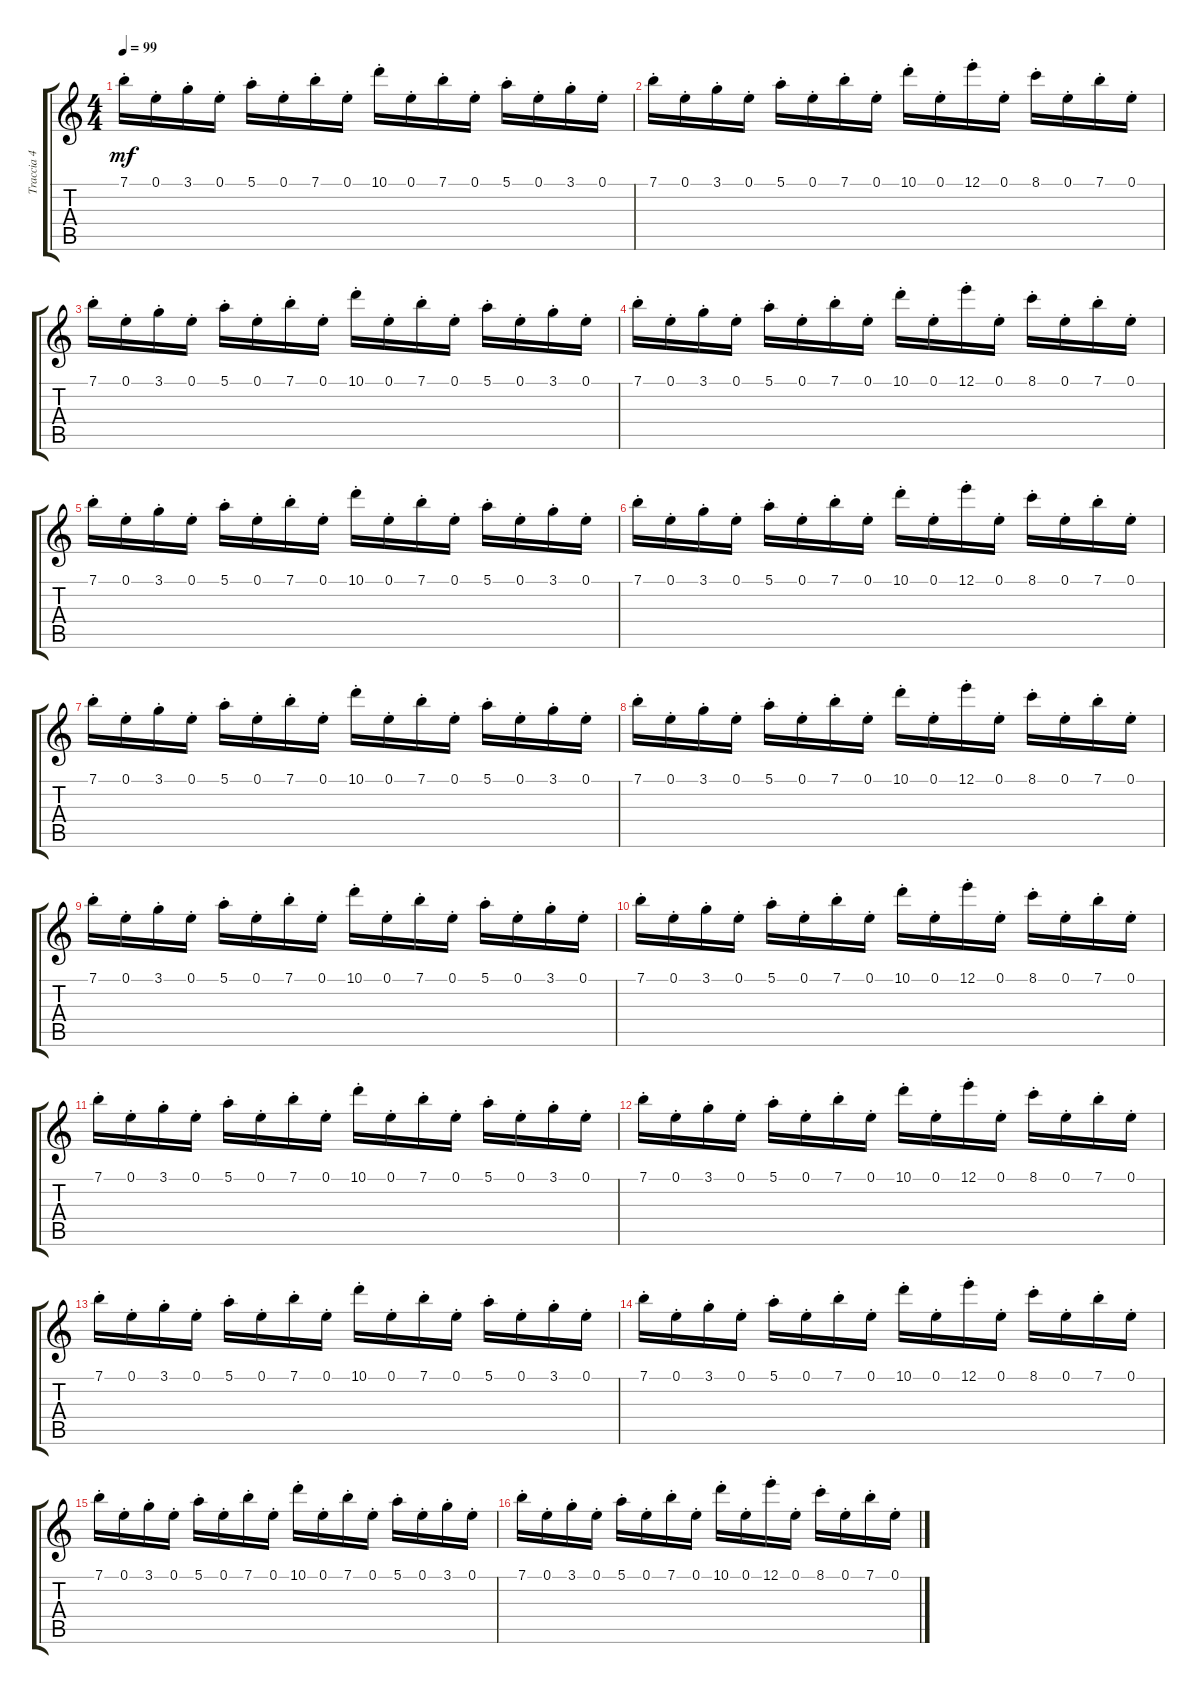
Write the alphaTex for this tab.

\track ("Traccia 4" "Traccia 4") {instrument overdrivenguitar}
\staff {score tabs}
\tuning (E4 B3 G3 D3 A2 E2) {hide}
\ts (4 4)
\tempo 99
\clef g2
\ks c
7.1{st}.16{dy mf} 0.1{st}.16 3.1{st}.16 0.1{st}.16 5.1{st}.16 0.1{st}.16 7.1{st}.16 0.1{st}.16 10.1{st}.16 0.1{st}.16 7.1{st}.16 0.1{st}.16 5.1{st}.16 0.1{st}.16 3.1{st}.16 0.1{st}.16 |
7.1{st}.16 0.1{st}.16 3.1{st}.16 0.1{st}.16 5.1{st}.16 0.1{st}.16 7.1{st}.16 0.1{st}.16 10.1{st}.16 0.1{st}.16 12.1{st}.16 0.1{st}.16 8.1{st}.16 0.1{st}.16 7.1{st}.16 0.1{st}.16 |
7.1{st}.16 0.1{st}.16 3.1{st}.16 0.1{st}.16 5.1{st}.16 0.1{st}.16 7.1{st}.16 0.1{st}.16 10.1{st}.16 0.1{st}.16 7.1{st}.16 0.1{st}.16 5.1{st}.16 0.1{st}.16 3.1{st}.16 0.1{st}.16 |
7.1{st}.16 0.1{st}.16 3.1{st}.16 0.1{st}.16 5.1{st}.16 0.1{st}.16 7.1{st}.16 0.1{st}.16 10.1{st}.16 0.1{st}.16 12.1{st}.16 0.1{st}.16 8.1{st}.16 0.1{st}.16 7.1{st}.16 0.1{st}.16 |
7.1{st}.16 0.1{st}.16 3.1{st}.16 0.1{st}.16 5.1{st}.16 0.1{st}.16 7.1{st}.16 0.1{st}.16 10.1{st}.16 0.1{st}.16 7.1{st}.16 0.1{st}.16 5.1{st}.16 0.1{st}.16 3.1{st}.16 0.1{st}.16 |
7.1{st}.16 0.1{st}.16 3.1{st}.16 0.1{st}.16 5.1{st}.16 0.1{st}.16 7.1{st}.16 0.1{st}.16 10.1{st}.16 0.1{st}.16 12.1{st}.16 0.1{st}.16 8.1{st}.16 0.1{st}.16 7.1{st}.16 0.1{st}.16 |
7.1{st}.16 0.1{st}.16 3.1{st}.16 0.1{st}.16 5.1{st}.16 0.1{st}.16 7.1{st}.16 0.1{st}.16 10.1{st}.16 0.1{st}.16 7.1{st}.16 0.1{st}.16 5.1{st}.16 0.1{st}.16 3.1{st}.16 0.1{st}.16 |
7.1{st}.16 0.1{st}.16 3.1{st}.16 0.1{st}.16 5.1{st}.16 0.1{st}.16 7.1{st}.16 0.1{st}.16 10.1{st}.16 0.1{st}.16 12.1{st}.16 0.1{st}.16 8.1{st}.16 0.1{st}.16 7.1{st}.16 0.1{st}.16 |
7.1{st}.16 0.1{st}.16 3.1{st}.16 0.1{st}.16 5.1{st}.16 0.1{st}.16 7.1{st}.16 0.1{st}.16 10.1{st}.16 0.1{st}.16 7.1{st}.16 0.1{st}.16 5.1{st}.16 0.1{st}.16 3.1{st}.16 0.1{st}.16 |
7.1{st}.16 0.1{st}.16 3.1{st}.16 0.1{st}.16 5.1{st}.16 0.1{st}.16 7.1{st}.16 0.1{st}.16 10.1{st}.16 0.1{st}.16 12.1{st}.16 0.1{st}.16 8.1{st}.16 0.1{st}.16 7.1{st}.16 0.1{st}.16 |
7.1{st}.16 0.1{st}.16 3.1{st}.16 0.1{st}.16 5.1{st}.16 0.1{st}.16 7.1{st}.16 0.1{st}.16 10.1{st}.16 0.1{st}.16 7.1{st}.16 0.1{st}.16 5.1{st}.16 0.1{st}.16 3.1{st}.16 0.1{st}.16 |
7.1{st}.16 0.1{st}.16 3.1{st}.16 0.1{st}.16 5.1{st}.16 0.1{st}.16 7.1{st}.16 0.1{st}.16 10.1{st}.16 0.1{st}.16 12.1{st}.16 0.1{st}.16 8.1{st}.16 0.1{st}.16 7.1{st}.16 0.1{st}.16 |
7.1{st}.16 0.1{st}.16 3.1{st}.16 0.1{st}.16 5.1{st}.16 0.1{st}.16 7.1{st}.16 0.1{st}.16 10.1{st}.16 0.1{st}.16 7.1{st}.16 0.1{st}.16 5.1{st}.16 0.1{st}.16 3.1{st}.16 0.1{st}.16 |
7.1{st}.16 0.1{st}.16 3.1{st}.16 0.1{st}.16 5.1{st}.16 0.1{st}.16 7.1{st}.16 0.1{st}.16 10.1{st}.16 0.1{st}.16 12.1{st}.16 0.1{st}.16 8.1{st}.16 0.1{st}.16 7.1{st}.16 0.1{st}.16 |
7.1{st}.16 0.1{st}.16 3.1{st}.16 0.1{st}.16 5.1{st}.16 0.1{st}.16 7.1{st}.16 0.1{st}.16 10.1{st}.16 0.1{st}.16 7.1{st}.16 0.1{st}.16 5.1{st}.16 0.1{st}.16 3.1{st}.16 0.1{st}.16 |
7.1{st}.16 0.1{st}.16 3.1{st}.16 0.1{st}.16 5.1{st}.16 0.1{st}.16 7.1{st}.16 0.1{st}.16 10.1{st}.16 0.1{st}.16 12.1{st}.16 0.1{st}.16 8.1{st}.16 0.1{st}.16 7.1{st}.16 0.1{st}.16
